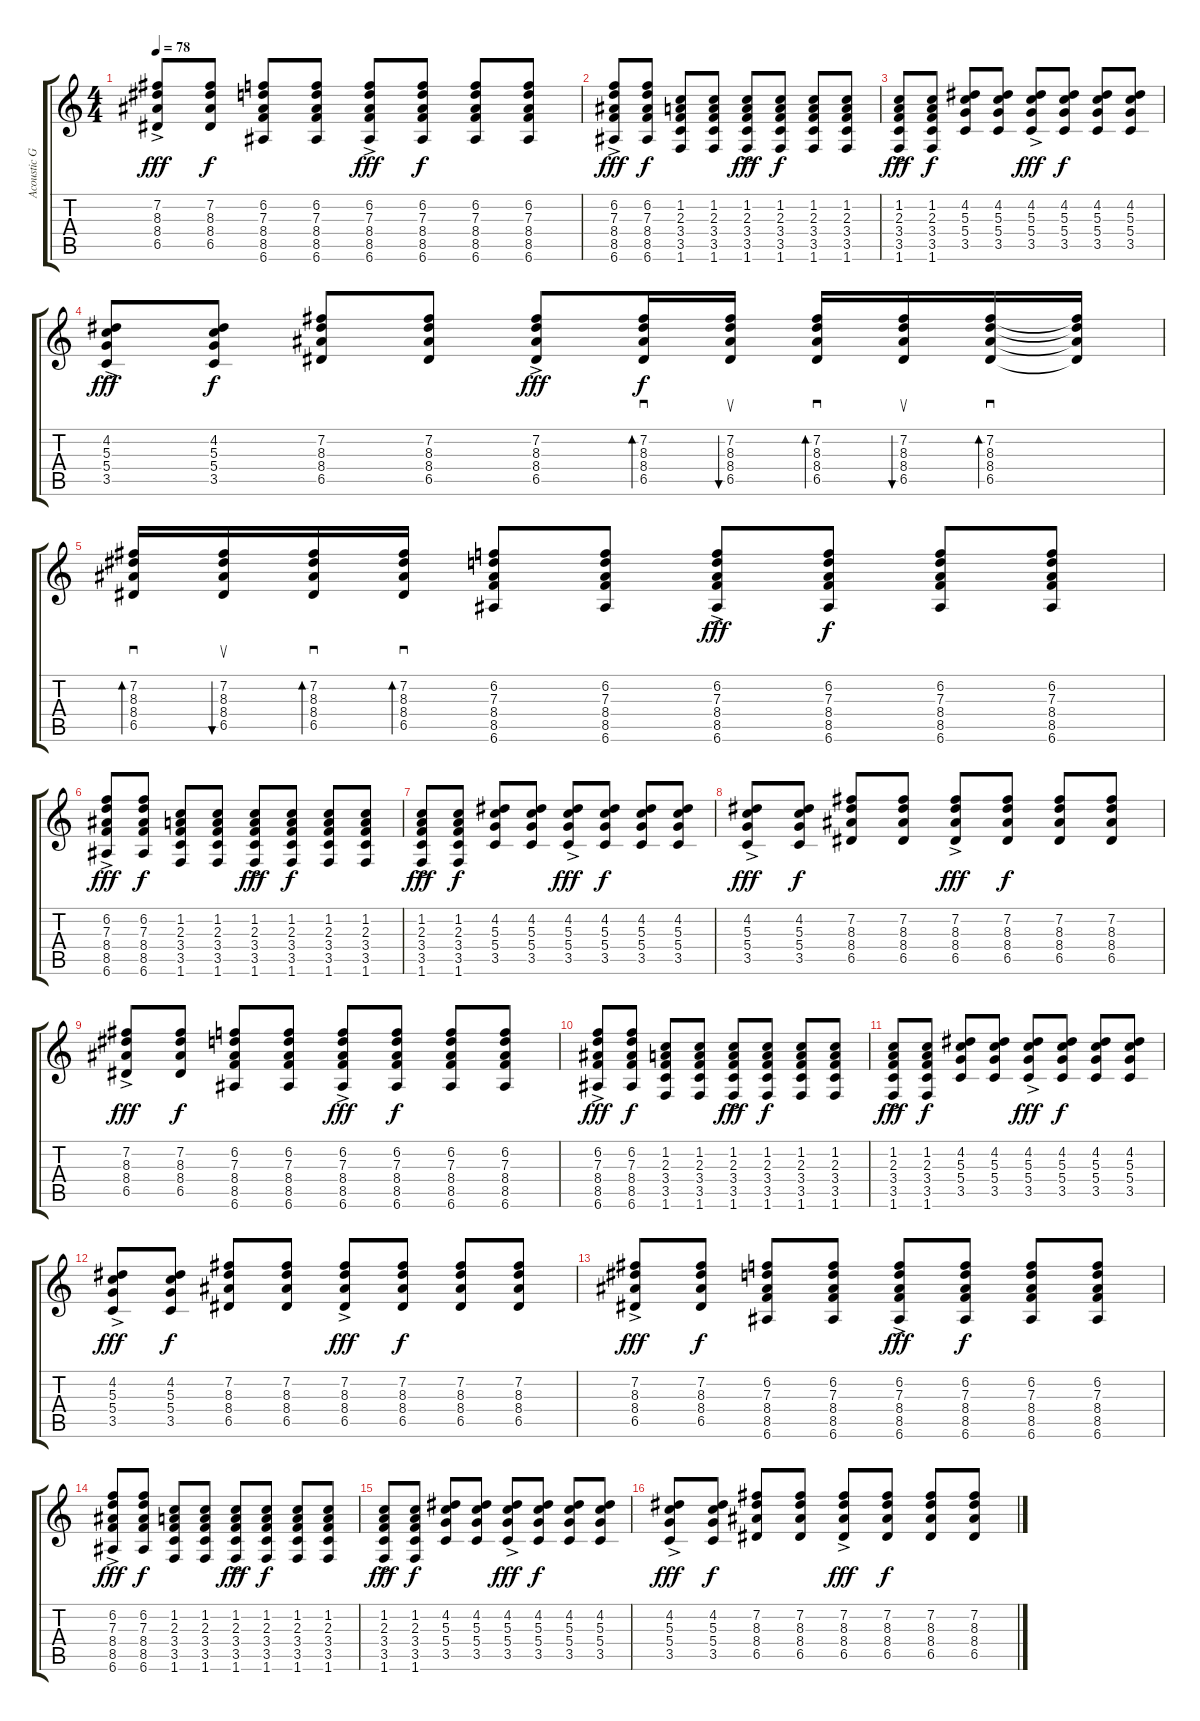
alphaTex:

\track ("Acoustic Guitar" "Acoustic G") {instrument acousticguitarnylon}
\staff {score tabs}
\tuning (E4 B3 G3 D3 A2 E2) {hide}
\ts (4 4)
\tempo 78
\clef g2
\ks c
(7.2{ac} 8.3{ac} 8.4{ac} 6.5{ac}).8{dy fff} (7.2 8.3 8.4 6.5).8{dy f} (6.2 7.3 8.4 8.5 6.6).8 (6.2 7.3 8.4 8.5 6.6).8 (6.2{ac} 7.3{ac} 8.4{ac} 8.5{ac} 6.6{ac}).8{dy fff} (6.2 7.3 8.4 8.5 6.6).8{dy f} (6.2 7.3 8.4 8.5 6.6).8 (6.2 7.3 8.4 8.5 6.6).8 |
(6.2{ac} 7.3{ac} 8.4{ac} 8.5{ac} 6.6{ac}).8{dy fff} (6.2 7.3 8.4 8.5 6.6).8{dy f} (1.2 2.3 3.4 3.5 1.6).8 (1.2 2.3 3.4 3.5 1.6).8 (1.2{ac} 2.3{ac} 3.4{ac} 3.5{ac} 1.6{ac}).8{dy fff} (1.2 2.3 3.4 3.5 1.6).8{dy f} (1.2 2.3 3.4 3.5 1.6).8 (1.2 2.3 3.4 3.5 1.6).8 |
(1.2{ac} 2.3{ac} 3.4{ac} 3.5{ac} 1.6{ac}).8{dy fff} (1.2 2.3 3.4 3.5 1.6).8{dy f} (4.2 5.3 5.4 3.5).8 (4.2 5.3 5.4 3.5).8 (4.2{ac} 5.3{ac} 5.4{ac} 3.5{ac}).8{dy fff} (4.2 5.3 5.4 3.5).8{dy f} (4.2 5.3 5.4 3.5).8 (4.2 5.3 5.4 3.5).8 |
(4.2{ac} 5.3{ac} 5.4{ac} 3.5{ac}).8{dy fff} (4.2 5.3 5.4 3.5).8{dy f} (7.2 8.3 8.4 6.5).8 (7.2 8.3 8.4 6.5).8 (7.2{ac} 8.3{ac} 8.4{ac} 6.5{ac}).8{dy fff} (7.2 8.3 8.4 6.5).16{sd bd 30 dy f} (7.2 8.3 8.4 6.5).16{su bu 30} (7.2 8.3 8.4 6.5).16{sd bd 30} (7.2 8.3 8.4 6.5).16{su bu 30} (7.2 8.3 8.4 6.5).16{sd bd 30} (7.2{t} 8.3{t} 8.4{t} 6.5{t}).16 |
(7.2 8.3 8.4 6.5).16{sd bd 30} (7.2 8.3 8.4 6.5).16{su bu 30} (7.2 8.3 8.4 6.5).16{sd bd 30} (7.2 8.3 8.4 6.5).16{sd bd 30} (6.2 7.3 8.4 8.5 6.6).8 (6.2 7.3 8.4 8.5 6.6).8 (6.2{ac} 7.3{ac} 8.4{ac} 8.5{ac} 6.6{ac}).8{dy fff} (6.2 7.3 8.4 8.5 6.6).8{dy f} (6.2 7.3 8.4 8.5 6.6).8 (6.2 7.3 8.4 8.5 6.6).8 |
(6.2{ac} 7.3{ac} 8.4{ac} 8.5{ac} 6.6{ac}).8{dy fff} (6.2 7.3 8.4 8.5 6.6).8{dy f} (1.2 2.3 3.4 3.5 1.6).8 (1.2 2.3 3.4 3.5 1.6).8 (1.2{ac} 2.3{ac} 3.4{ac} 3.5{ac} 1.6{ac}).8{dy fff} (1.2 2.3 3.4 3.5 1.6).8{dy f} (1.2 2.3 3.4 3.5 1.6).8 (1.2 2.3 3.4 3.5 1.6).8 |
(1.2{ac} 2.3{ac} 3.4{ac} 3.5{ac} 1.6{ac}).8{dy fff} (1.2 2.3 3.4 3.5 1.6).8{dy f} (4.2 5.3 5.4 3.5).8 (4.2 5.3 5.4 3.5).8 (4.2{ac} 5.3{ac} 5.4{ac} 3.5{ac}).8{dy fff} (4.2 5.3 5.4 3.5).8{dy f} (4.2 5.3 5.4 3.5).8 (4.2 5.3 5.4 3.5).8 |
(4.2{ac} 5.3{ac} 5.4{ac} 3.5{ac}).8{dy fff} (4.2 5.3 5.4 3.5).8{dy f} (7.2 8.3 8.4 6.5).8 (7.2 8.3 8.4 6.5).8 (7.2{ac} 8.3{ac} 8.4 6.5).8{dy fff} (7.2 8.3 8.4 6.5).8{dy f} (7.2 8.3 8.4 6.5).8 (7.2 8.3 8.4 6.5).8 |
(7.2{ac} 8.3{ac} 8.4{ac} 6.5{ac}).8{dy fff} (7.2 8.3 8.4 6.5).8{dy f} (6.2 7.3 8.4 8.5 6.6).8 (6.2 7.3 8.4 8.5 6.6).8 (6.2{ac} 7.3{ac} 8.4{ac} 8.5{ac} 6.6{ac}).8{dy fff} (6.2 7.3 8.4 8.5 6.6).8{dy f} (6.2 7.3 8.4 8.5 6.6).8 (6.2 7.3 8.4 8.5 6.6).8 |
(6.2{ac} 7.3{ac} 8.4{ac} 8.5{ac} 6.6{ac}).8{dy fff} (6.2 7.3 8.4 8.5 6.6).8{dy f} (1.2 2.3 3.4 3.5 1.6).8 (1.2 2.3 3.4 3.5 1.6).8 (1.2{ac} 2.3{ac} 3.4{ac} 3.5{ac} 1.6{ac}).8{dy fff} (1.2 2.3 3.4 3.5 1.6).8{dy f} (1.2 2.3 3.4 3.5 1.6).8 (1.2 2.3 3.4 3.5 1.6).8 |
(1.2{ac} 2.3{ac} 3.4{ac} 3.5{ac} 1.6{ac}).8{dy fff} (1.2 2.3 3.4 3.5 1.6).8{dy f} (4.2 5.3 5.4 3.5).8 (4.2 5.3 5.4 3.5).8 (4.2{ac} 5.3{ac} 5.4{ac} 3.5{ac}).8{dy fff} (4.2 5.3 5.4 3.5).8{dy f} (4.2 5.3 5.4 3.5).8 (4.2 5.3 5.4 3.5).8 |
(4.2{ac} 5.3{ac} 5.4{ac} 3.5{ac}).8{dy fff} (4.2 5.3 5.4 3.5).8{dy f} (7.2 8.3 8.4 6.5).8 (7.2 8.3 8.4 6.5).8 (7.2{ac} 8.3{ac} 8.4 6.5).8{dy fff} (7.2 8.3 8.4 6.5).8{dy f} (7.2 8.3 8.4 6.5).8 (7.2 8.3 8.4 6.5).8 |
(7.2{ac} 8.3{ac} 8.4{ac} 6.5{ac}).8{dy fff} (7.2 8.3 8.4 6.5).8{dy f} (6.2 7.3 8.4 8.5 6.6).8 (6.2 7.3 8.4 8.5 6.6).8 (6.2{ac} 7.3{ac} 8.4{ac} 8.5{ac} 6.6{ac}).8{dy fff} (6.2 7.3 8.4 8.5 6.6).8{dy f} (6.2 7.3 8.4 8.5 6.6).8 (6.2 7.3 8.4 8.5 6.6).8 |
(6.2{ac} 7.3{ac} 8.4{ac} 8.5{ac} 6.6{ac}).8{dy fff} (6.2 7.3 8.4 8.5 6.6).8{dy f} (1.2 2.3 3.4 3.5 1.6).8 (1.2 2.3 3.4 3.5 1.6).8 (1.2{ac} 2.3{ac} 3.4{ac} 3.5{ac} 1.6{ac}).8{dy fff} (1.2 2.3 3.4 3.5 1.6).8{dy f} (1.2 2.3 3.4 3.5 1.6).8 (1.2 2.3 3.4 3.5 1.6).8 |
(1.2{ac} 2.3{ac} 3.4{ac} 3.5{ac} 1.6{ac}).8{dy fff} (1.2 2.3 3.4 3.5 1.6).8{dy f} (4.2 5.3 5.4 3.5).8 (4.2 5.3 5.4 3.5).8 (4.2{ac} 5.3{ac} 5.4{ac} 3.5{ac}).8{dy fff} (4.2 5.3 5.4 3.5).8{dy f} (4.2 5.3 5.4 3.5).8 (4.2 5.3 5.4 3.5).8 |
(4.2{ac} 5.3{ac} 5.4{ac} 3.5{ac}).8{dy fff} (4.2 5.3 5.4 3.5).8{dy f} (7.2 8.3 8.4 6.5).8 (7.2 8.3 8.4 6.5).8 (7.2{ac} 8.3{ac} 8.4 6.5).8{dy fff} (7.2 8.3 8.4 6.5).8{dy f} (7.2 8.3 8.4 6.5).8 (7.2 8.3 8.4 6.5).8
